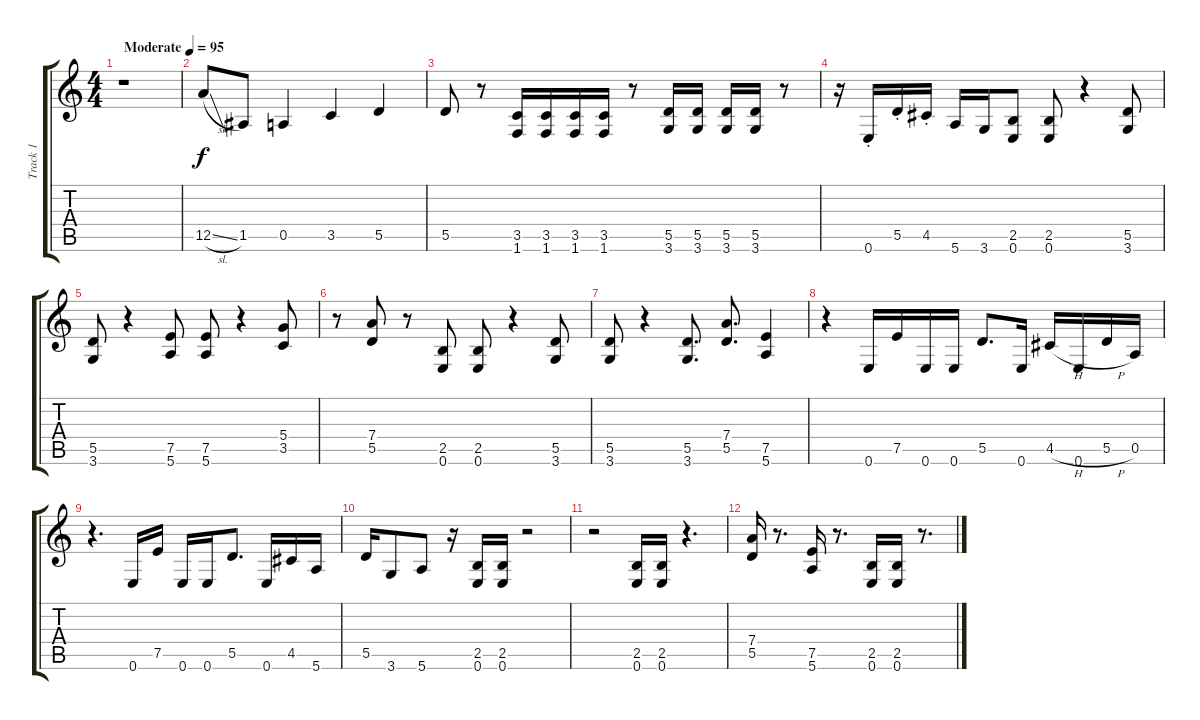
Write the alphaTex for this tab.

\track ("Track 1" "Track 1") {instrument distortionguitar}
\staff {score tabs}
\tuning (E4 B3 G3 D3 A2 E2) {hide}
\ts (4 4)
\tempo (95 "Moderate")
\clef g2
\ks c
r.1{dy f instrument distortionguitar} |
12.5{sl}.8 1.5.8 0.5.4 3.5.4 5.5.4 |
5.5.8 r.8 (3.5 1.6).16 (3.5 1.6).16 (3.5 1.6).16 (3.5 1.6).16 r.8 (5.5 3.6).16 (5.5 3.6).16 (5.5 3.6).16 (5.5 3.6).16 r.8 |
r.16 0.6{st}.16 5.5{st}.16 4.5{st}.16 5.6.16 3.6.16 (2.5 0.6).8 (2.5 0.6).8 r.4 (5.5 3.6).8 |
(5.5 3.6).8 r.4 (7.5 5.6).8 (7.5 5.6).8 r.4 (5.4 3.5).8 |
r.8 (7.4 5.5).8 r.8 (2.5 0.6).8 (2.5 0.6).8 r.4 (5.5 3.6).8 |
(5.5 3.6).8 r.4 (5.5 3.6).8{d} (7.4 5.5).8{d} (7.5 5.6).4 |
r.4 0.6.16 7.5.16 0.6.16 0.6.16 5.5.8{d} 0.6.16 4.5{h}.16 0.6.16 5.5{h}.16 0.5.16 |
r.4{d} 0.6.16 7.5.16 0.6.16 0.6.16 5.5.8{d} 0.6.16 4.5.16 5.6.16 |
5.5.16 3.6.8 5.6.8 r.16 (2.5 0.6).16 (2.5 0.6).16 r.2 |
r.2 (2.5 0.6).16 (2.5 0.6).16 r.4{d} |
(7.4 5.5).16 r.8{d} (7.5 5.6).16 r.8{d} (2.5 0.6).16 (2.5 0.6).16 r.8{d}
